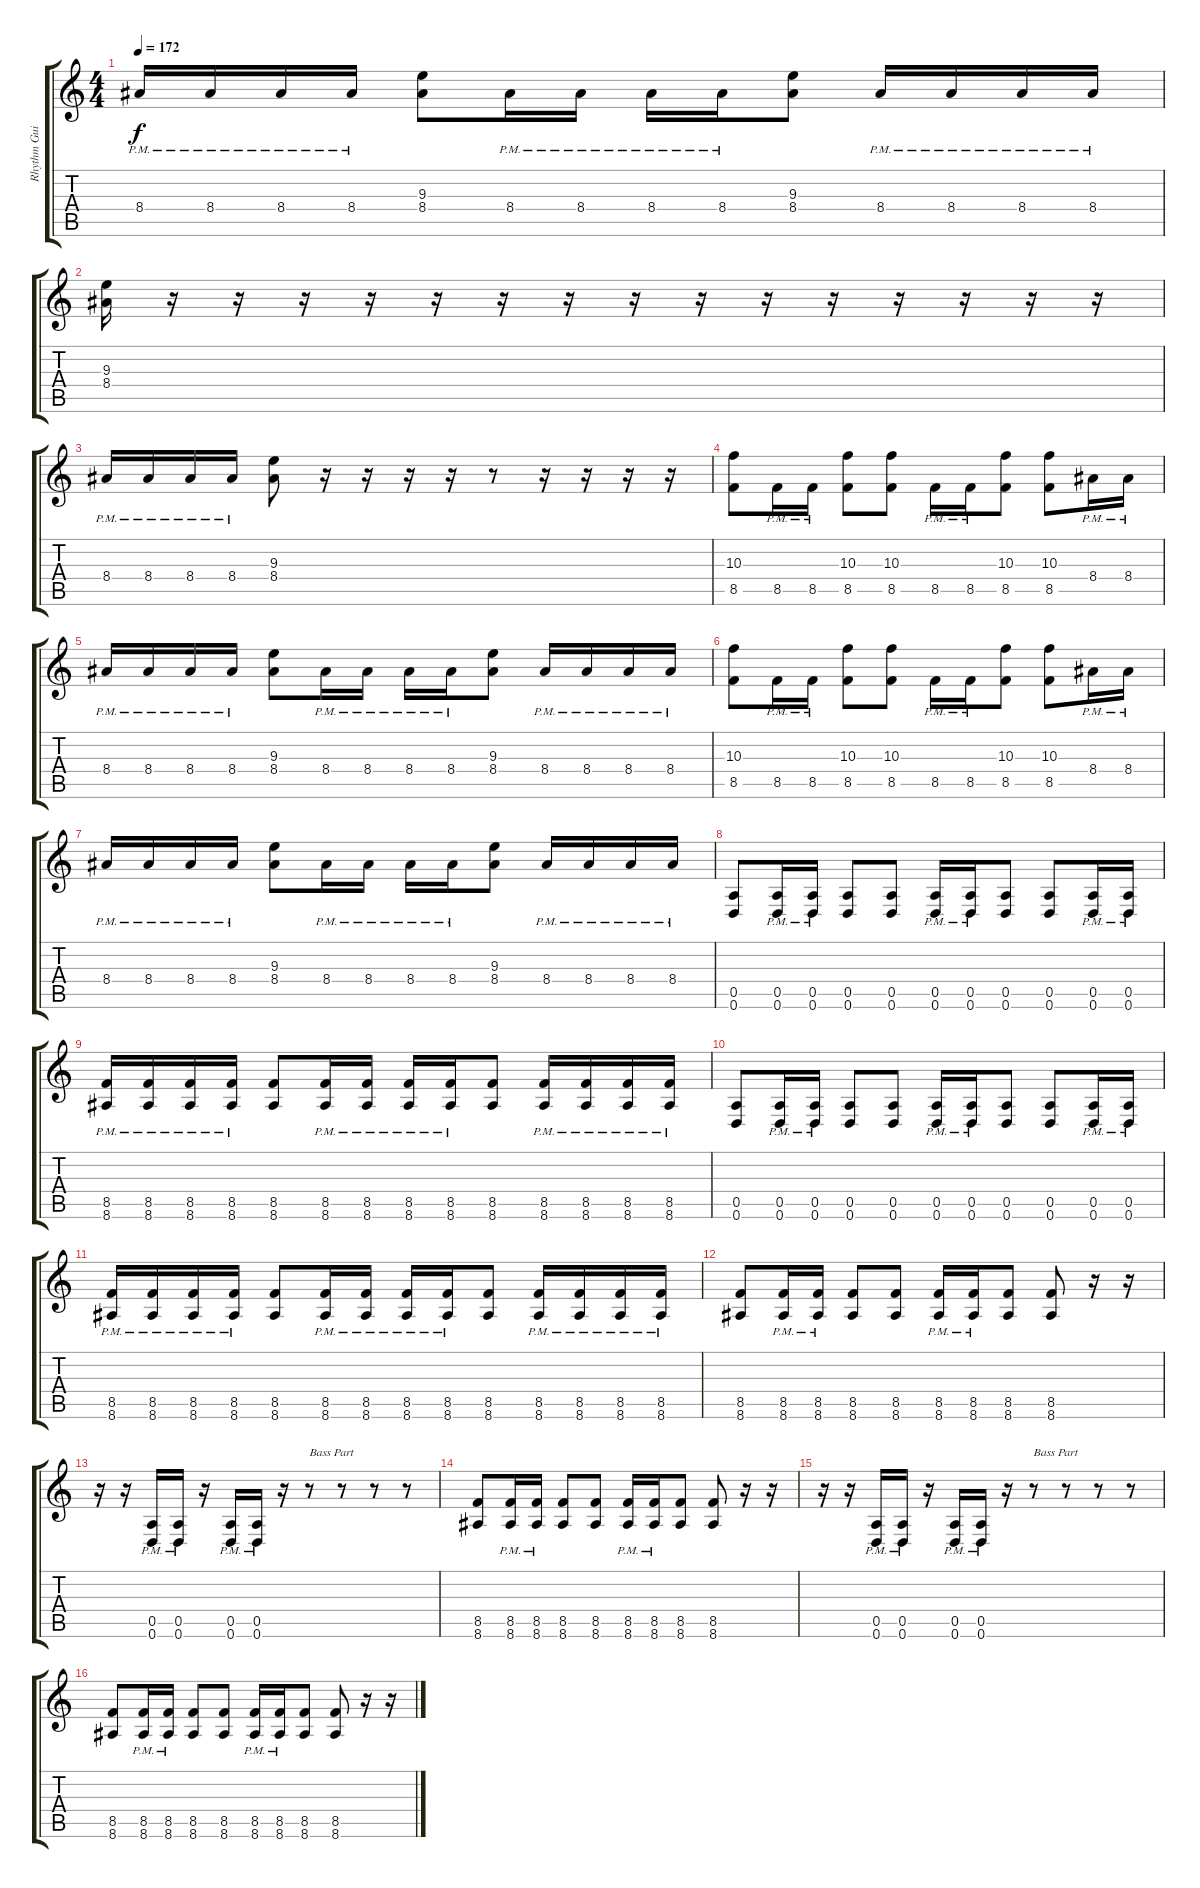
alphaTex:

\track ("Rhythm Guitar 1" "Rhythm Gui") {instrument distortionguitar}
\staff {score tabs}
\tuning (E4 B3 G3 D3 A2 D2) {hide}
\ts (4 4)
\tempo 172
\clef g2
\ks c
8.4{pm}.16{dy f} 8.4{pm}.16 8.4{pm}.16 8.4{pm}.16 (9.3 8.4).8 8.4{pm}.16 8.4{pm}.16 8.4{pm}.16 8.4{pm}.16 (9.3 8.4).8 8.4{pm}.16 8.4{pm}.16 8.4{pm}.16 8.4{pm}.16 |
(9.3 8.4).16 r.16 r.16 r.16 r.16 r.16 r.16 r.16 r.16 r.16 r.16 r.16 r.16 r.16 r.16 r.16 |
8.4{pm}.16 8.4{pm}.16 8.4{pm}.16 8.4{pm}.16 (9.3 8.4).8 r.16 r.16 r.16 r.16 r.8 r.16 r.16 r.16 r.16 |
(10.3 8.5).8 8.5{pm}.16 8.5{pm}.16 (10.3 8.5).8 (10.3 8.5).8 8.5{pm}.16 8.5{pm}.16 (10.3 8.5).8 (10.3 8.5).8 8.4{pm}.16 8.4{pm}.16 |
8.4{pm}.16 8.4{pm}.16 8.4{pm}.16 8.4{pm}.16 (9.3 8.4).8 8.4{pm}.16 8.4{pm}.16 8.4{pm}.16 8.4{pm}.16 (9.3 8.4).8 8.4{pm}.16 8.4{pm}.16 8.4{pm}.16 8.4{pm}.16 |
(10.3 8.5).8 8.5{pm}.16 8.5{pm}.16 (10.3 8.5).8 (10.3 8.5).8 8.5{pm}.16 8.5{pm}.16 (10.3 8.5).8 (10.3 8.5).8 8.4{pm}.16 8.4{pm}.16 |
8.4{pm}.16 8.4{pm}.16 8.4{pm}.16 8.4{pm}.16 (9.3 8.4).8 8.4{pm}.16 8.4{pm}.16 8.4{pm}.16 8.4{pm}.16 (9.3 8.4).8 8.4{pm}.16 8.4{pm}.16 8.4{pm}.16 8.4{pm}.16 |
(0.5 0.6).8 (0.5{pm} 0.6{pm}).16 (0.5{pm} 0.6{pm}).16 (0.5 0.6).8 (0.5 0.6).8 (0.5{pm} 0.6{pm}).16 (0.5{pm} 0.6{pm}).16 (0.5 0.6).8 (0.5 0.6).8 (0.5{pm} 0.6{pm}).16 (0.5{pm} 0.6{pm}).16 |
(8.5{pm} 8.6{pm}).16 (8.5{pm} 8.6{pm}).16 (8.5{pm} 8.6{pm}).16 (8.5{pm} 8.6{pm}).16 (8.5 8.6).8 (8.5{pm} 8.6{pm}).16 (8.5{pm} 8.6{pm}).16 (8.5{pm} 8.6{pm}).16 (8.5{pm} 8.6{pm}).16 (8.5 8.6).8 (8.5{pm} 8.6{pm}).16 (8.5{pm} 8.6{pm}).16 (8.5{pm} 8.6{pm}).16 (8.5{pm} 8.6{pm}).16 |
(0.5 0.6).8 (0.5{pm} 0.6{pm}).16 (0.5{pm} 0.6{pm}).16 (0.5 0.6).8 (0.5 0.6).8 (0.5{pm} 0.6{pm}).16 (0.5{pm} 0.6{pm}).16 (0.5 0.6).8 (0.5 0.6).8 (0.5{pm} 0.6{pm}).16 (0.5{pm} 0.6{pm}).16 |
(8.5{pm} 8.6{pm}).16 (8.5{pm} 8.6{pm}).16 (8.5{pm} 8.6{pm}).16 (8.5{pm} 8.6{pm}).16 (8.5 8.6).8 (8.5{pm} 8.6{pm}).16 (8.5{pm} 8.6{pm}).16 (8.5{pm} 8.6{pm}).16 (8.5{pm} 8.6{pm}).16 (8.5 8.6).8 (8.5{pm} 8.6{pm}).16 (8.5{pm} 8.6{pm}).16 (8.5{pm} 8.6{pm}).16 (8.5{pm} 8.6{pm}).16 |
(8.5 8.6).8 (8.5{pm} 8.6{pm}).16 (8.5{pm} 8.6{pm}).16 (8.5 8.6).8 (8.5 8.6).8 (8.5{pm} 8.6{pm}).16 (8.5{pm} 8.6{pm}).16 (8.5 8.6).8 (8.5 8.6).8 r.16 r.16 |
r.16 r.16 (0.5{pm} 0.6{pm}).16 (0.5{pm} 0.6{pm}).16 r.16 (0.5{pm} 0.6{pm}).16 (0.5{pm} 0.6{pm}).16 r.16 r.8{txt "Bass Part"} r.8 r.8 r.8 |
(8.5 8.6).8 (8.5{pm} 8.6{pm}).16 (8.5{pm} 8.6{pm}).16 (8.5 8.6).8 (8.5 8.6).8 (8.5{pm} 8.6{pm}).16 (8.5{pm} 8.6{pm}).16 (8.5 8.6).8 (8.5 8.6).8 r.16 r.16 |
r.16 r.16 (0.5{pm} 0.6{pm}).16 (0.5{pm} 0.6{pm}).16 r.16 (0.5{pm} 0.6{pm}).16 (0.5{pm} 0.6{pm}).16 r.16 r.8{txt "Bass Part"} r.8 r.8 r.8 |
(8.5 8.6).8 (8.5{pm} 8.6{pm}).16 (8.5{pm} 8.6{pm}).16 (8.5 8.6).8 (8.5 8.6).8 (8.5{pm} 8.6{pm}).16 (8.5{pm} 8.6{pm}).16 (8.5 8.6).8 (8.5 8.6).8 r.16 r.16
